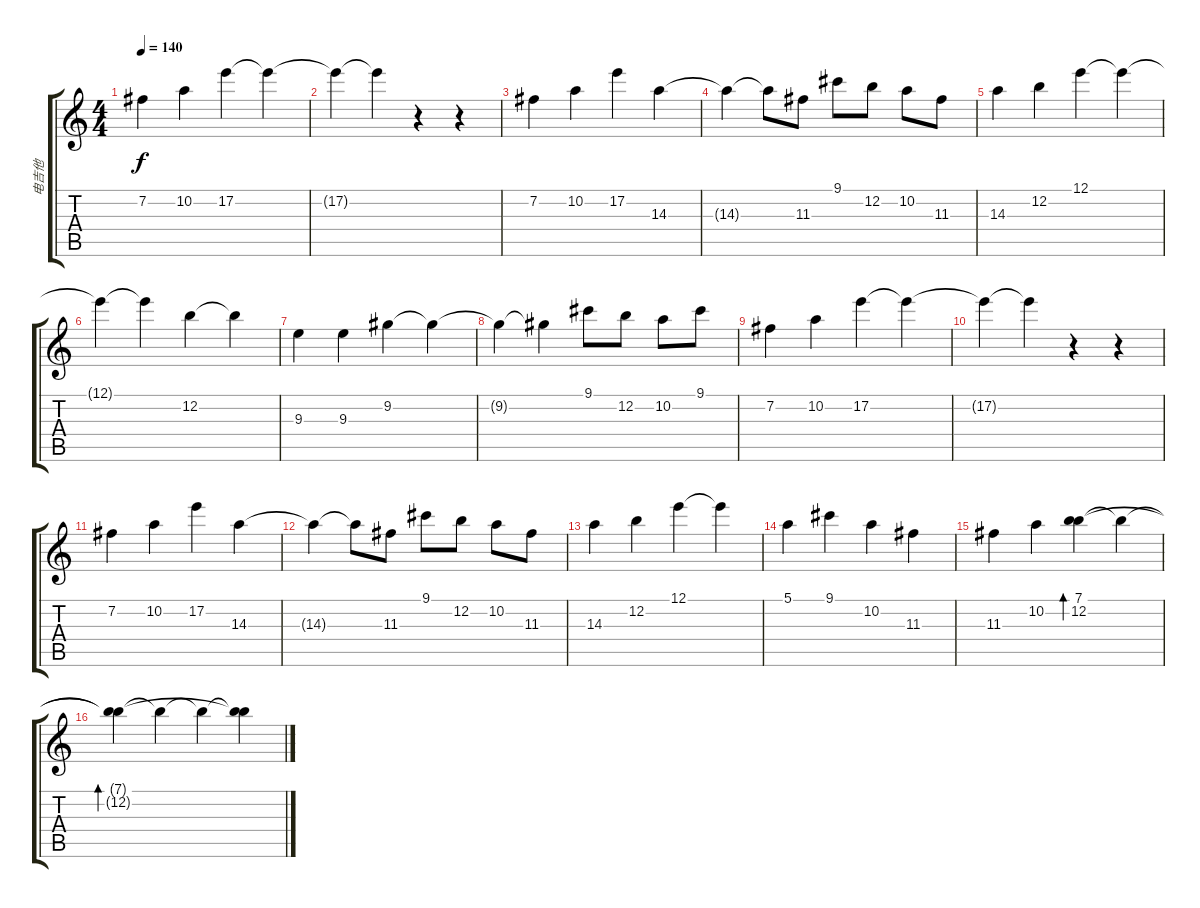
\track ("电吉他" "电吉他") {instrument overdrivenguitar}
\staff {score tabs}
\tuning (E4 B3 G3 D3 A2 E2) {hide}
\ts (4 4)
\tempo 140
\clef g2
\ks c
7.2.4{dy f} 10.2.4 17.2.4 17.2{t}.4 |
17.2{t}.4 17.2{t}.4 r.4 r.4 |
7.2.4 10.2.4 17.2.4 14.3.4 |
14.3{t}.4 14.3{t}.8 11.3.8 9.1.8 12.2.8 10.2.8 11.3.8 |
14.3.4 12.2.4 12.1.4 12.1{t}.4 |
12.1{t}.4 12.1{t}.4 12.2.4 12.2{t}.4 |
9.3.4 9.3.4 9.2.4 9.2{t}.4 |
9.2{t}.4 9.2{t}.4 9.1.8 12.2.8 10.2.8 9.1.8 |
7.2.4 10.2.4 17.2.4 17.2{t}.4 |
17.2{t}.4 17.2{t}.4 r.4 r.4 |
7.2.4 10.2.4 17.2.4 14.3.4 |
14.3{t}.4 14.3{t}.8 11.3.8 9.1.8 12.2.8 10.2.8 11.3.8 |
14.3.4 12.2.4 12.1.4 12.1{t}.4 |
5.1.4 9.1.4 10.2.4 11.3.4 |
11.3.4 10.2.4 (7.1 12.2).4{bd 240} 7.1{t}.4 |
(7.1{t} 12.2{t}).4{bd 480} 7.1{t}.4 7.1{t}.4 (7.1{t} 12.2{t}).4
